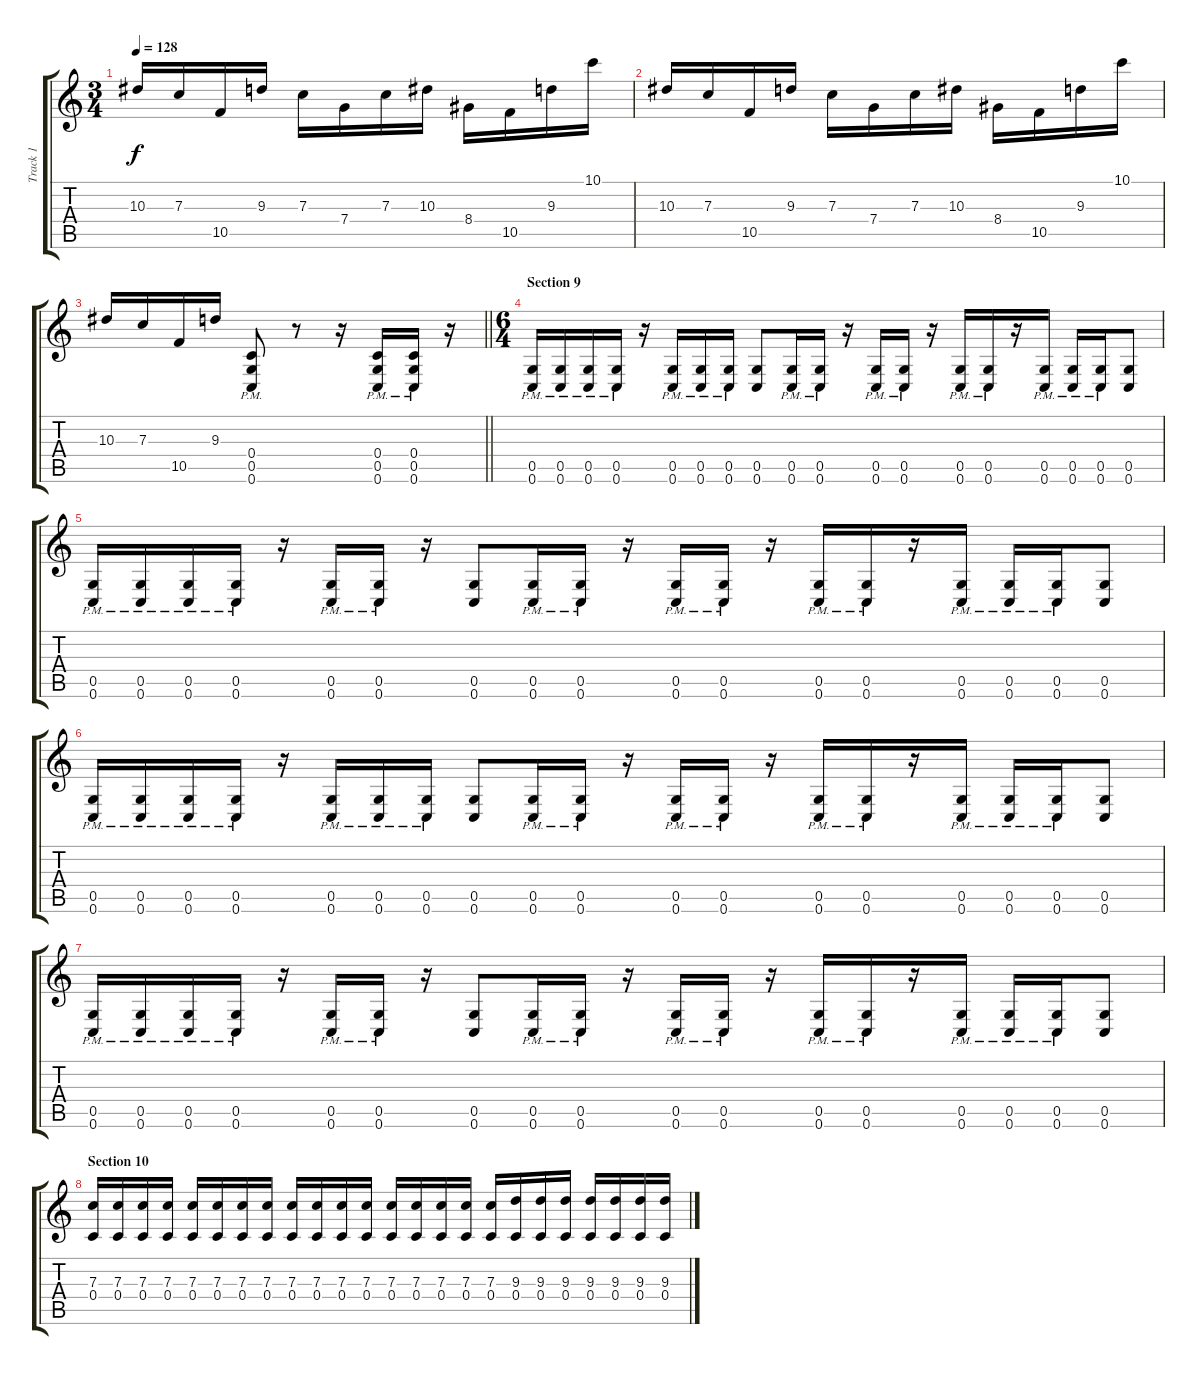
\track ("Track 1" "Track 1") {instrument distortionguitar}
\staff {score tabs}
\tuning (D4 A3 F3 C3 G2 C2) {hide}
\ts (3 4)
\tempo 128
\clef g2
\ks c
10.3.16{dy f} 7.3.16 10.5.16 9.3.16 7.3.16 7.4.16 7.3.16 10.3.16 8.4.16 10.5.16 9.3.16 10.1.16 |
10.3.16 7.3.16 10.5.16 9.3.16 7.3.16 7.4.16 7.3.16 10.3.16 8.4.16 10.5.16 9.3.16 10.1.16 |
\barLineRight lightlight
10.3.16 7.3.16 10.5.16 9.3.16 (0.4{pm} 0.5{pm} 0.6{pm}).8 r.8 r.16 (0.4{pm} 0.5{pm} 0.6{pm}).16 (0.4{pm} 0.5{pm} 0.6{pm}).16 r.16 |
\ts (6 4)
\section ("" "Section 9")
(0.5{pm} 0.6{pm}).16{volume 13} (0.5{pm} 0.6{pm}).16 (0.5{pm} 0.6{pm}).16 (0.5{pm} 0.6{pm}).16 r.16 (0.5{pm} 0.6{pm}).16 (0.5{pm} 0.6{pm}).16 (0.5{pm} 0.6{pm}).16 (0.5 0.6).8 (0.5{pm} 0.6{pm}).16 (0.5{pm} 0.6{pm}).16 r.16 (0.5{pm} 0.6{pm}).16 (0.5{pm} 0.6{pm}).16 r.16 (0.5{pm} 0.6{pm}).16 (0.5{pm} 0.6{pm}).16 r.16 (0.5{pm} 0.6{pm}).16 (0.5{pm} 0.6{pm}).16 (0.5{pm} 0.6{pm}).16 (0.5 0.6).8 |
(0.5{pm} 0.6{pm}).16 (0.5{pm} 0.6{pm}).16 (0.5{pm} 0.6{pm}).16 (0.5{pm} 0.6{pm}).16 r.16 (0.5{pm} 0.6{pm}).16 (0.5{pm} 0.6{pm}).16 r.16 (0.5 0.6).8 (0.5{pm} 0.6{pm}).16 (0.5{pm} 0.6{pm}).16 r.16 (0.5{pm} 0.6{pm}).16 (0.5{pm} 0.6{pm}).16 r.16 (0.5{pm} 0.6{pm}).16 (0.5{pm} 0.6{pm}).16 r.16 (0.5{pm} 0.6{pm}).16 (0.5{pm} 0.6{pm}).16 (0.5{pm} 0.6{pm}).16 (0.5 0.6).8 |
(0.5{pm} 0.6{pm}).16 (0.5{pm} 0.6{pm}).16 (0.5{pm} 0.6{pm}).16 (0.5{pm} 0.6{pm}).16 r.16 (0.5{pm} 0.6{pm}).16 (0.5{pm} 0.6{pm}).16 (0.5{pm} 0.6{pm}).16 (0.5 0.6).8 (0.5{pm} 0.6{pm}).16 (0.5{pm} 0.6{pm}).16 r.16 (0.5{pm} 0.6{pm}).16 (0.5{pm} 0.6{pm}).16 r.16 (0.5{pm} 0.6{pm}).16 (0.5{pm} 0.6{pm}).16 r.16 (0.5{pm} 0.6{pm}).16 (0.5{pm} 0.6{pm}).16 (0.5{pm} 0.6{pm}).16 (0.5 0.6).8 |
(0.5{pm} 0.6{pm}).16 (0.5{pm} 0.6{pm}).16 (0.5{pm} 0.6{pm}).16 (0.5{pm} 0.6{pm}).16 r.16 (0.5{pm} 0.6{pm}).16 (0.5{pm} 0.6{pm}).16 r.16 (0.5 0.6).8 (0.5{pm} 0.6{pm}).16 (0.5{pm} 0.6{pm}).16 r.16 (0.5{pm} 0.6{pm}).16 (0.5{pm} 0.6{pm}).16 r.16 (0.5{pm} 0.6{pm}).16 (0.5{pm} 0.6{pm}).16 r.16 (0.5{pm} 0.6{pm}).16 (0.5{pm} 0.6{pm}).16 (0.5{pm} 0.6{pm}).16 (0.5 0.6).8 |
\section ("" "Section 10")
(7.3 0.4).16 (7.3 0.4).16 (7.3 0.4).16 (7.3 0.4).16 (7.3 0.4).16 (7.3 0.4).16 (7.3 0.4).16 (7.3 0.4).16 (7.3 0.4).16 (7.3 0.4).16 (7.3 0.4).16 (7.3 0.4).16 (7.3 0.4).16 (7.3 0.4).16 (7.3 0.4).16 (7.3 0.4).16 (7.3 0.4).16 (9.3 0.4).16 (9.3 0.4).16 (9.3 0.4).16 (9.3 0.4).16 (9.3 0.4).16 (9.3 0.4).16 (9.3 0.4).16
